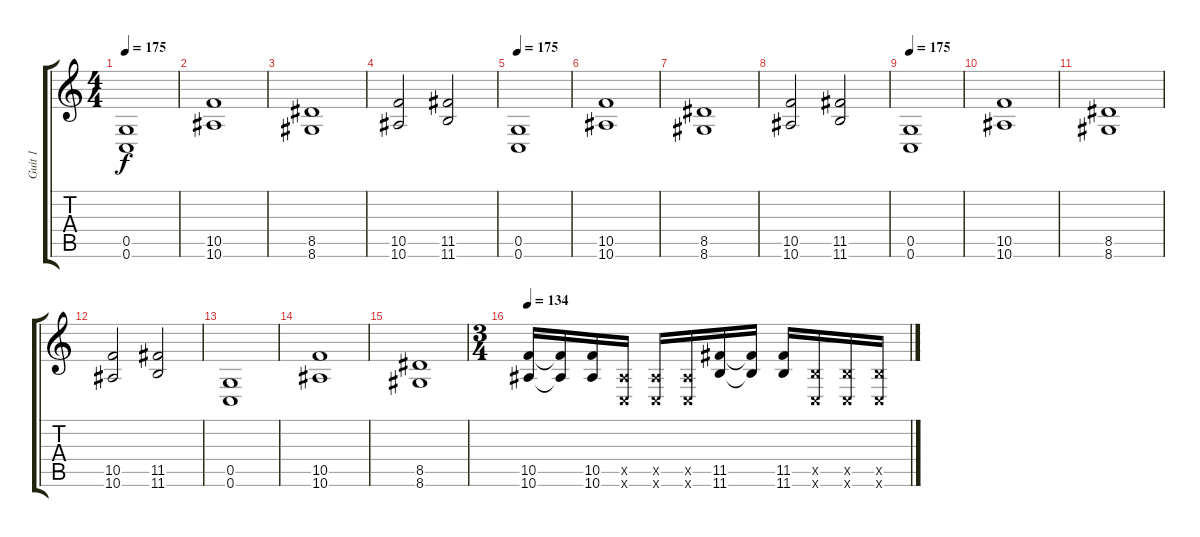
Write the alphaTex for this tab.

\track ("Guit 1" "Guit 1") {instrument distortionguitar}
\staff {score tabs}
\tuning (D4 A3 F3 C3 G2 C2) {hide}
\ts (4 4)
\tempo 175
\clef g2
\ks c
(0.5 0.6).1{dy f} |
(10.5 10.6).1 |
(8.5 8.6).1 |
(10.5 10.6).2 (11.5 11.6).2 |
\tempo 175
(0.5 0.6).1 |
(10.5 10.6).1 |
(8.5 8.6).1 |
(10.5 10.6).2 (11.5 11.6).2 |
\tempo 175
(0.5 0.6).1 |
(10.5 10.6).1 |
(8.5 8.6).1 |
(10.5 10.6).2 (11.5 11.6).2 |
(0.5 0.6).1 |
(10.5 10.6).1 |
(8.5 8.6).1 |
\ts (3 4)
\tempo 134
(10.5 10.6).16 (10.5{t} 10.6{t}).16 (10.5 10.6).16 (3.5{x} 0.6{x}).16 (3.5{x} 0.6{x}).16 (3.5{x} 0.6{x}).16 (11.5 11.6).16 (11.5{t} 11.6{t}).16 (11.5 11.6).16 (4.5{x} 0.6{x}).16 (4.5{x} 0.6{x}).16 (4.5{x} 0.6{x}).16
